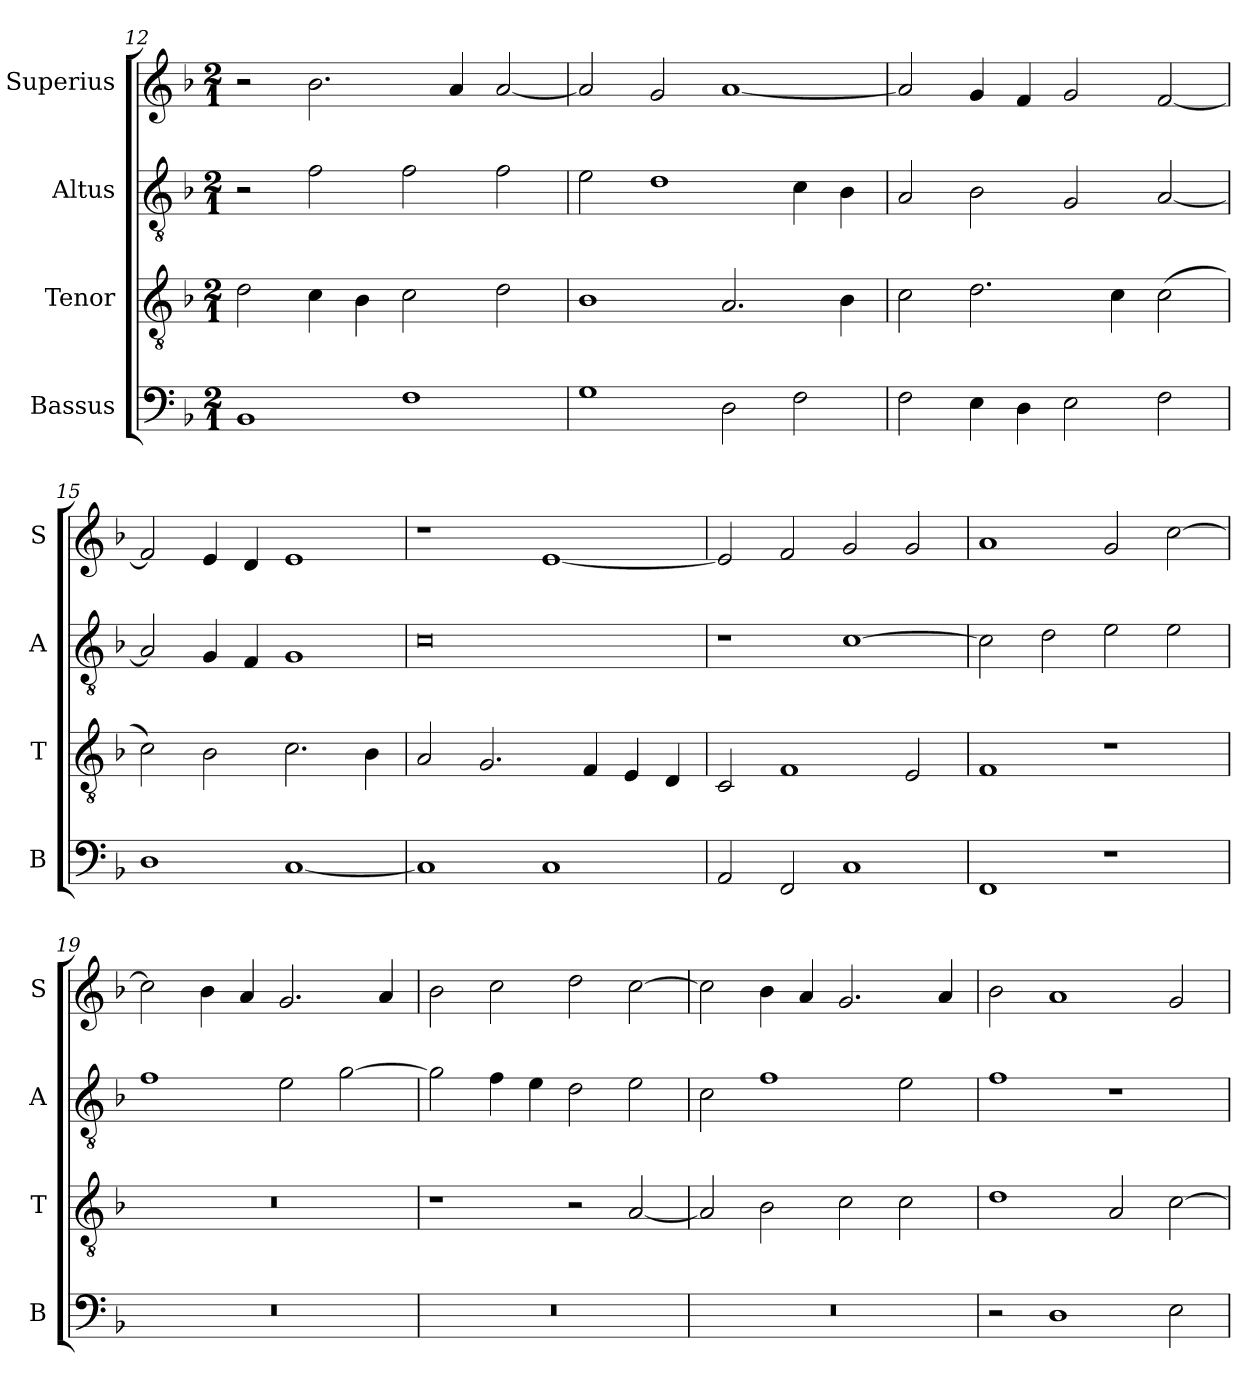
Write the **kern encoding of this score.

**kern	**kern	**kern	**kern
*part4	*part3	*part2	*part1
*staff4	*staff3	*staff2	*staff1
*I"Bassus	*I"Tenor	*I"Altus	*I"Superius
*I'B	*I'T	*I'A	*I'S
*clefF4	*clefGv2	*clefGv2	*clefG2
*k[b-]	*k[b-]	*k[b-]	*k[b-]
*F:	*F:	*F:	*F:
*M2/1	*M2/1	*M2/1	*M2/1
=12	=12	=12	=12
1BB-	2d	2r	2r
.	4c	2f	2.b-
.	4B-	.	.
1F	2c	2f	.
.	.	.	4a
.	2d	2f	[2a
=13	=13	=13	=13
1G	1B-	2e	2a]
.	.	1d	2g
2D	2.A	.	[1a
2F	.	4c	.
.	4B-	4B-	.
=14	=14	=14	=14
2F	2c	2A	2a]
4E	2.d	2B-	4g
4D	.	.	4f
2E	.	2G	2g
.	4c	.	.
2F	(2c	[2A	[2f
=15	=15	=15	=15
1D	2c)	2A]	2f]
.	2B-	4G	4e
.	.	4F	4d
[1C	2.c	1G	1e
.	4B-	.	.
=16	=16	=16	=16
1C]	2A	0c	1r
.	2.G	.	.
1C	.	.	[1e
.	4F	.	.
.	4E	.	.
.	4D	.	.
=17	=17	=17	=17
2AA	2C	1r	2e]
2FF	1F	.	2f
1C	.	[1c	2g
.	2E	.	2g
=18	=18	=18	=18
1FF	1F	2c]	1a
.	.	2d	.
1r	1r	2e	2g
.	.	2e	[2cc
=19	=19	=19	=19
0r	0r	1f	2cc]
.	.	.	4b-
.	.	.	4a
.	.	2e	2.g
.	.	[2g	.
.	.	.	4a
=20	=20	=20	=20
0r	1r	2g]	2b-
.	.	4f	2cc
.	.	4e	.
.	2r	2d	2dd
.	[2A	2e	[2cc
=21	=21	=21	=21
0r	2A]	2c	2cc]
.	2B-	1f	4b-
.	.	.	4a
.	2c	.	2.g
.	2c	2e	.
.	.	.	4a
=22	=22	=22	=22
2r	1d	1f	2b-
1D	.	.	1a
.	2A	1r	.
2E	[2c	.	2g
=	=	=	=
*-	*-	*-	*-
